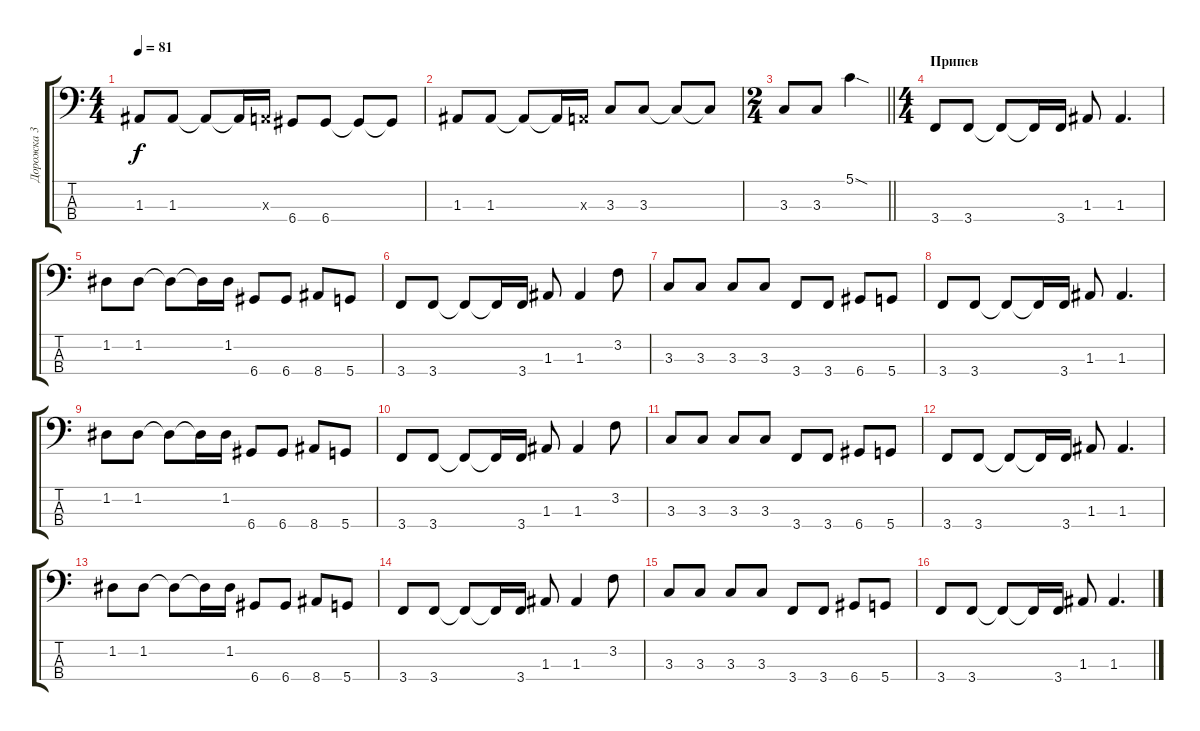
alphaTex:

\track ("Дорожка 3" "Дорожка 3") {instrument electricbassfinger}
\staff {score tabs}
\tuning (G2 D2 A1 D1) {hide}
\ts (4 4)
\tempo 81
\clef f4
\ks c
1.3.8{dy f} 1.3.8 1.3{t}.8 1.3{t}.16 0.3{x}.16 6.4.8 6.4.8 6.4{t}.8 6.4{t}.8 |
1.3.8 1.3.8 1.3{t}.8 1.3{t}.16 0.3{x}.16 3.3.8 3.3.8 3.3{t}.8 3.3{t}.8 |
\ts (2 4)
\barLineRight lightlight
3.3.8 3.3.8 5.1{sod}.4 |
\ts (4 4)
\section ("" "Припев")
3.4.8 3.4.8 3.4{t}.8 3.4{t}.16 3.4.16 1.3.8 1.3.4{d} |
1.2.8 1.2.8 1.2{t}.8 1.2{t}.16 1.2.16 6.4.8 6.4.8 8.4.8 5.4.8 |
3.4.8 3.4.8 3.4{t}.8 3.4{t}.16 3.4.16 1.3.8 1.3.4 3.2.8 |
3.3.8 3.3.8 3.3.8 3.3.8 3.4.8 3.4.8 6.4.8 5.4.8 |
3.4.8 3.4.8 3.4{t}.8 3.4{t}.16 3.4.16 1.3.8 1.3.4{d} |
1.2.8 1.2.8 1.2{t}.8 1.2{t}.16 1.2.16 6.4.8 6.4.8 8.4.8 5.4.8 |
3.4.8 3.4.8 3.4{t}.8 3.4{t}.16 3.4.16 1.3.8 1.3.4 3.2.8 |
3.3.8 3.3.8 3.3.8 3.3.8 3.4.8 3.4.8 6.4.8 5.4.8 |
3.4.8 3.4.8 3.4{t}.8 3.4{t}.16 3.4.16 1.3.8 1.3.4{d} |
1.2.8 1.2.8 1.2{t}.8 1.2{t}.16 1.2.16 6.4.8 6.4.8 8.4.8 5.4.8 |
3.4.8 3.4.8 3.4{t}.8 3.4{t}.16 3.4.16 1.3.8 1.3.4 3.2.8 |
3.3.8 3.3.8 3.3.8 3.3.8 3.4.8 3.4.8 6.4.8 5.4.8 |
3.4.8 3.4.8 3.4{t}.8 3.4{t}.16 3.4.16 1.3.8 1.3.4{d}
